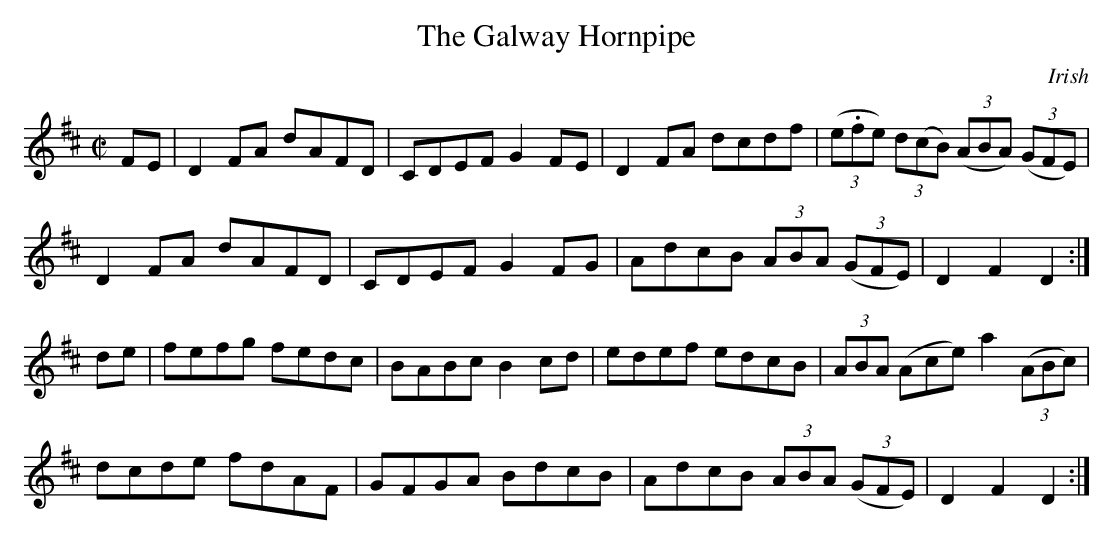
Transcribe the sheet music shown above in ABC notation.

X:1
T:The Galway Hornpipe
M:C|
K:D
FE | D2 FA dAFD | CDEF G2 FE | D2 FA dcdf | (3(e.fe) (3d(cB) (3(ABA) (3(GFE) |
D2 FA dAFD | CDEF G2 FG | AdcB (3ABA (3(GFE) | D2 F2 D2 :|
de | fefg fedc | BABc B2 cd | edef edcB | (3ABA (Ace) a2 (3(ABc) |
dcde fdAF | GFGA BdcB | AdcB (3ABA (3(GFE) | D2 F2 D2 :|
